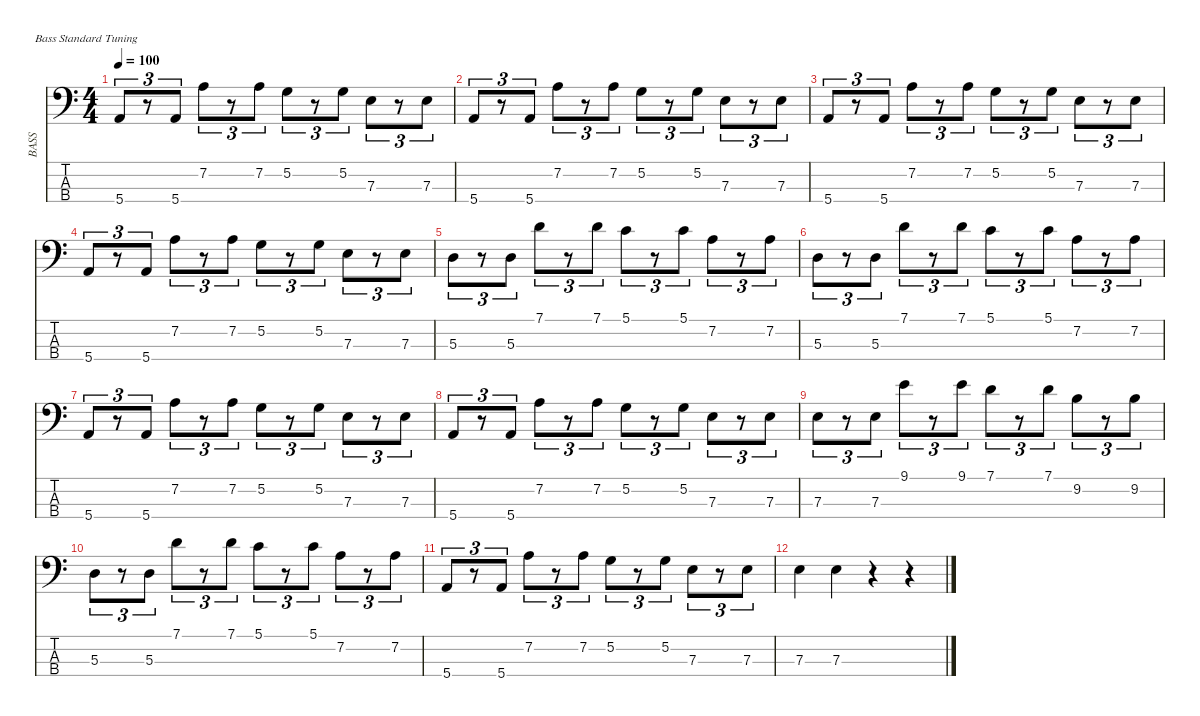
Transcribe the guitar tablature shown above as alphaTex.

\defaultSystemsLayout 4
\hideDynamics
\bracketExtendMode nobrackets
\otherSystemsTrackNameOrientation horizontal
\chordDiagramsInScore
\track ("Electric Bass" "BASS") {instrument electricbassfinger}
\staff {score tabs}
\tuning (G2 D2 A1 E1)
\ts (4 4)
\tempo 100
\clef f4
\ks c
5.4.8{tu (3 2) dy mf instrument electricbassfinger} r.8{tu (3 2)} 5.4.8{tu (3 2)} 7.2.8{tu (3 2)} r.8{tu (3 2)} 7.2.8{tu (3 2)} 5.2.8{tu (3 2)} r.8{tu (3 2)} 5.2.8{tu (3 2)} 7.3.8{tu (3 2)} r.8{tu (3 2)} 7.3.8{tu (3 2)} |
5.4.8{tu (3 2)} r.8{tu (3 2)} 5.4.8{tu (3 2)} 7.2.8{tu (3 2)} r.8{tu (3 2)} 7.2.8{tu (3 2)} 5.2.8{tu (3 2)} r.8{tu (3 2)} 5.2.8{tu (3 2)} 7.3.8{tu (3 2)} r.8{tu (3 2)} 7.3.8{tu (3 2)} |
5.4.8{tu (3 2)} r.8{tu (3 2)} 5.4.8{tu (3 2)} 7.2.8{tu (3 2)} r.8{tu (3 2)} 7.2.8{tu (3 2)} 5.2.8{tu (3 2)} r.8{tu (3 2)} 5.2.8{tu (3 2)} 7.3.8{tu (3 2)} r.8{tu (3 2)} 7.3.8{tu (3 2)} |
5.4.8{tu (3 2)} r.8{tu (3 2)} 5.4.8{tu (3 2)} 7.2.8{tu (3 2)} r.8{tu (3 2)} 7.2.8{tu (3 2)} 5.2.8{tu (3 2)} r.8{tu (3 2)} 5.2.8{tu (3 2)} 7.3.8{tu (3 2)} r.8{tu (3 2)} 7.3.8{tu (3 2)} |
5.3.8{tu (3 2)} r.8{tu (3 2)} 5.3.8{tu (3 2)} 7.1.8{tu (3 2)} r.8{tu (3 2)} 7.1.8{tu (3 2)} 5.1.8{tu (3 2)} r.8{tu (3 2)} 5.1.8{tu (3 2)} 7.2.8{tu (3 2)} r.8{tu (3 2)} 7.2.8{tu (3 2)} |
5.3.8{tu (3 2)} r.8{tu (3 2)} 5.3.8{tu (3 2)} 7.1.8{tu (3 2)} r.8{tu (3 2)} 7.1.8{tu (3 2)} 5.1.8{tu (3 2)} r.8{tu (3 2)} 5.1.8{tu (3 2)} 7.2.8{tu (3 2)} r.8{tu (3 2)} 7.2.8{tu (3 2)} |
5.4.8{tu (3 2)} r.8{tu (3 2)} 5.4.8{tu (3 2)} 7.2.8{tu (3 2)} r.8{tu (3 2)} 7.2.8{tu (3 2)} 5.2.8{tu (3 2)} r.8{tu (3 2)} 5.2.8{tu (3 2)} 7.3.8{tu (3 2)} r.8{tu (3 2)} 7.3.8{tu (3 2)} |
5.4.8{tu (3 2)} r.8{tu (3 2)} 5.4.8{tu (3 2)} 7.2.8{tu (3 2)} r.8{tu (3 2)} 7.2.8{tu (3 2)} 5.2.8{tu (3 2)} r.8{tu (3 2)} 5.2.8{tu (3 2)} 7.3.8{tu (3 2)} r.8{tu (3 2)} 7.3.8{tu (3 2)} |
7.3.8{tu (3 2)} r.8{tu (3 2)} 7.3.8{tu (3 2)} 9.1.8{tu (3 2)} r.8{tu (3 2)} 9.1.8{tu (3 2)} 7.1.8{tu (3 2)} r.8{tu (3 2)} 7.1.8{tu (3 2)} 9.2.8{tu (3 2)} r.8{tu (3 2)} 9.2.8{tu (3 2)} |
5.3.8{tu (3 2)} r.8{tu (3 2)} 5.3.8{tu (3 2)} 7.1.8{tu (3 2)} r.8{tu (3 2)} 7.1.8{tu (3 2)} 5.1.8{tu (3 2)} r.8{tu (3 2)} 5.1.8{tu (3 2)} 7.2.8{tu (3 2)} r.8{tu (3 2)} 7.2.8{tu (3 2)} |
5.4.8{tu (3 2)} r.8{tu (3 2)} 5.4.8{tu (3 2)} 7.2.8{tu (3 2)} r.8{tu (3 2)} 7.2.8{tu (3 2)} 5.2.8{tu (3 2)} r.8{tu (3 2)} 5.2.8{tu (3 2)} 7.3.8{tu (3 2)} r.8{tu (3 2)} 7.3.8{tu (3 2)} |
7.3.4 7.3.4{dy f} r.4 r.4
